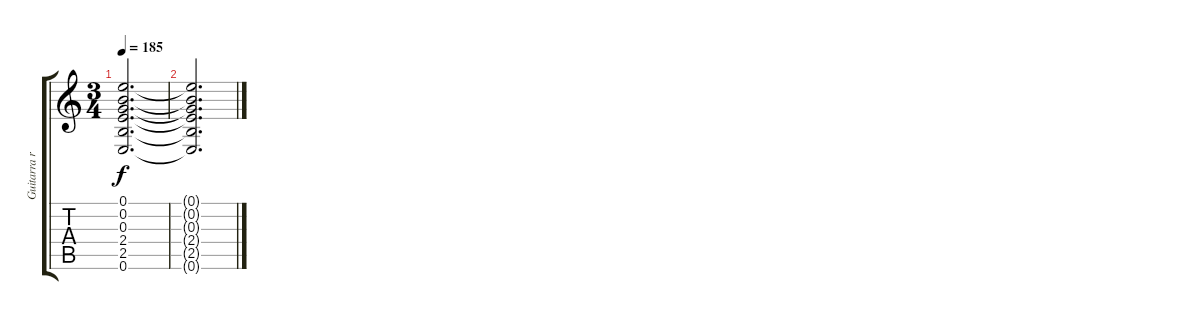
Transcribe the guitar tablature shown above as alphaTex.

\track ("Guitarra ritmica" "Guitarra r") {instrument acousticguitarsteel}
\staff {score tabs}
\tuning (E4 B3 G3 D3 A2 E2) {hide}
\ts (3 4)
\tempo 185
\clef g2
\ks c
(0.1{t} 0.2{t} 0.3{t} 2.4{t} 2.5{t} 0.6{t}).2{d dy f} |
(0.1{t} 0.2{t} 0.3{t} 2.4{t} 2.5{t} 0.6{t}).2{d}
